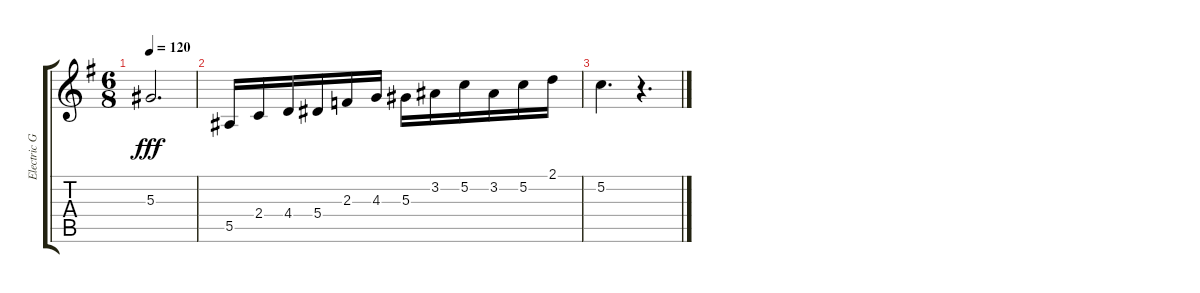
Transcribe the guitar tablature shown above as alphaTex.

\track ("Electric Guitar 1" "Electric G") {instrument distortionguitar}
\staff {score tabs}
\tuning (C4 G3 Eb3 Bb2 F2 C2) {hide}
\ts (6 8)
\tempo 120
\clef g2
\ks eminor
5.3.2{d dy fff} |
5.5.16 2.4.16 4.4.16 5.4.16 2.3.16 4.3.16 5.3.16 3.2.16 5.2.16 3.2.16 5.2.16 2.1.16 |
5.2.4{d} r.4{d}
